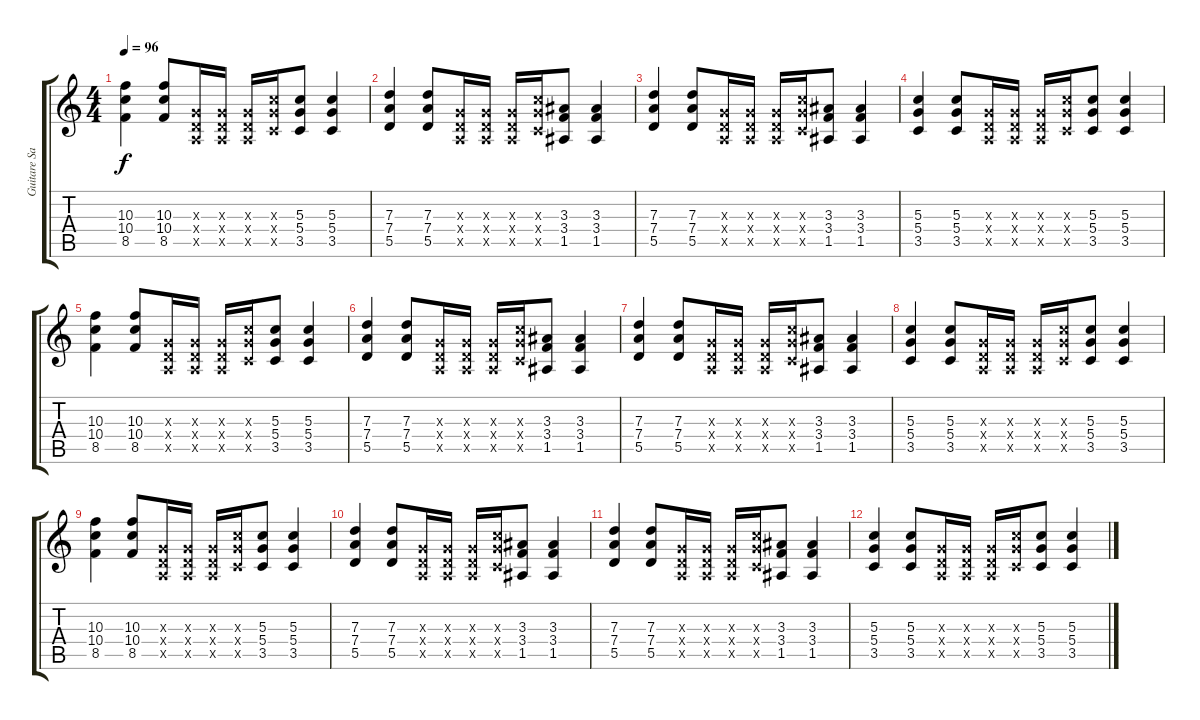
\track ("Guitare Saturée" "Guitare Sa") {instrument distortionguitar}
\staff {score tabs}
\tuning (E4 B3 G3 D3 A2 E2) {hide}
\ts (4 4)
\tempo 96
\clef g2
\ks c
(10.3 10.4 8.5).4{dy f} (10.3 10.4 8.5).8 (0.3{x} 0.4{x} 0.5{x}).16 (0.3{x} 0.4{x} 0.5{x}).16 (0.3{x} 0.4{x} 0.5{x}).16 (5.3{x} 5.4{x} 3.5{x}).16 (5.3 5.4 3.5).8 (5.3 5.4 3.5).4 |
(7.3 7.4 5.5).4 (7.3 7.4 5.5).8 (0.3{x} 0.4{x} 0.5{x}).16 (0.3{x} 0.4{x} 0.5{x}).16 (0.3{x} 0.4{x} 0.5{x}).16 (5.3{x} 5.4{x} 3.5{x}).16 (3.3 3.4 1.5).8 (3.3 3.4 1.5).4 |
(7.3 7.4 5.5).4 (7.3 7.4 5.5).8 (0.3{x} 0.4{x} 0.5{x}).16 (0.3{x} 0.4{x} 0.5{x}).16 (0.3{x} 0.4{x} 0.5{x}).16 (5.3{x} 5.4{x} 3.5{x}).16 (3.3 3.4 1.5).8 (3.3 3.4 1.5).4 |
(5.3 5.4 3.5).4 (5.3 5.4 3.5).8 (0.3{x} 0.4{x} 0.5{x}).16 (0.3{x} 0.4{x} 0.5{x}).16 (0.3{x} 0.4{x} 0.5{x}).16 (5.3{x} 5.4{x} 3.5{x}).16 (5.3 5.4 3.5).8 (5.3 5.4 3.5).4 |
(10.3 10.4 8.5).4{volume 8} (10.3 10.4 8.5).8 (0.3{x} 0.4{x} 0.5{x}).16 (0.3{x} 0.4{x} 0.5{x}).16 (0.3{x} 0.4{x} 0.5{x}).16 (5.3{x} 5.4{x} 3.5{x}).16 (5.3 5.4 3.5).8 (5.3 5.4 3.5).4 |
(7.3 7.4 5.5).4 (7.3 7.4 5.5).8 (0.3{x} 0.4{x} 0.5{x}).16 (0.3{x} 0.4{x} 0.5{x}).16 (0.3{x} 0.4{x} 0.5{x}).16 (5.3{x} 5.4{x} 3.5{x}).16 (3.3 3.4 1.5).8 (3.3 3.4 1.5).4 |
(7.3 7.4 5.5).4 (7.3 7.4 5.5).8 (0.3{x} 0.4{x} 0.5{x}).16 (0.3{x} 0.4{x} 0.5{x}).16 (0.3{x} 0.4{x} 0.5{x}).16 (5.3{x} 5.4{x} 3.5{x}).16 (3.3 3.4 1.5).8 (3.3 3.4 1.5).4 |
(5.3 5.4 3.5).4 (5.3 5.4 3.5).8 (0.3{x} 0.4{x} 0.5{x}).16 (0.3{x} 0.4{x} 0.5{x}).16 (0.3{x} 0.4{x} 0.5{x}).16 (5.3{x} 5.4{x} 3.5{x}).16 (5.3 5.4 3.5).8 (5.3 5.4 3.5).4 |
(10.3 10.4 8.5).4{volume 7} (10.3 10.4 8.5).8{volume 0} (0.3{x} 0.4{x} 0.5{x}).16 (0.3{x} 0.4{x} 0.5{x}).16 (0.3{x} 0.4{x} 0.5{x}).16 (5.3{x} 5.4{x} 3.5{x}).16 (5.3 5.4 3.5).8 (5.3 5.4 3.5).4 |
(7.3 7.4 5.5).4 (7.3 7.4 5.5).8 (0.3{x} 0.4{x} 0.5{x}).16 (0.3{x} 0.4{x} 0.5{x}).16 (0.3{x} 0.4{x} 0.5{x}).16 (5.3{x} 5.4{x} 3.5{x}).16 (3.3 3.4 1.5).8 (3.3 3.4 1.5).4 |
(7.3 7.4 5.5).4 (7.3 7.4 5.5).8 (0.3{x} 0.4{x} 0.5{x}).16 (0.3{x} 0.4{x} 0.5{x}).16 (0.3{x} 0.4{x} 0.5{x}).16 (5.3{x} 5.4{x} 3.5{x}).16 (3.3 3.4 1.5).8 (3.3 3.4 1.5).4 |
(5.3 5.4 3.5).4 (5.3 5.4 3.5).8 (0.3{x} 0.4{x} 0.5{x}).16 (0.3{x} 0.4{x} 0.5{x}).16 (0.3{x} 0.4{x} 0.5{x}).16 (5.3{x} 5.4{x} 3.5{x}).16 (5.3 5.4 3.5).8 (5.3 5.4 3.5).4
